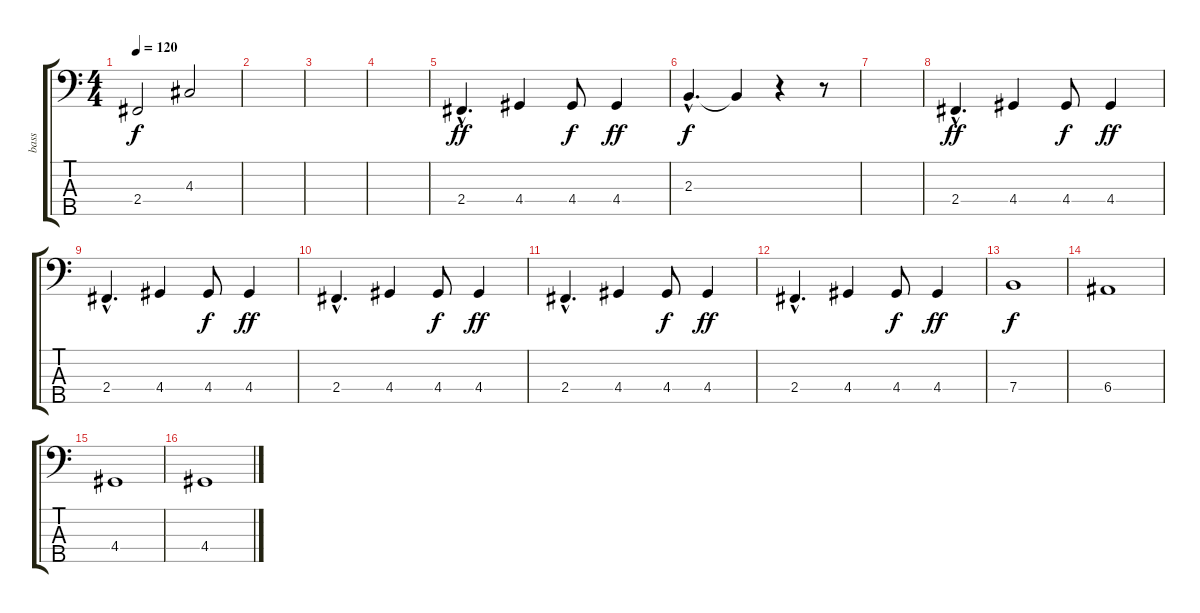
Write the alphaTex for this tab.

\track ("bass" "bass") {instrument acousticbass}
\staff {score tabs}
\tuning (G2 D2 A1 E1 B0) {hide}
\ts (4 4)
\tempo 120
\clef f4
\ks c
2.4.2{dy f} 4.3.2 |
|
|
|
2.4{hac}.4{d dy ff} 4.4.4 4.4.8{dy f} 4.4.4{dy ff} |
2.3{hac}.4{d dy f} 2.3{t}.4 r.4 r.8 |
|
2.4{hac}.4{d dy ff} 4.4.4 4.4.8{dy f} 4.4.4{dy ff} |
2.4{hac}.4{d} 4.4.4 4.4.8{dy f} 4.4.4{dy ff} |
2.4{hac}.4{d} 4.4.4 4.4.8{dy f} 4.4.4{dy ff} |
2.4{hac}.4{d} 4.4.4 4.4.8{dy f} 4.4.4{dy ff} |
2.4{hac}.4{d} 4.4.4 4.4.8{dy f} 4.4.4{dy ff} |
7.4.1{dy f} |
6.4.1 |
4.4.1 |
4.4.1
